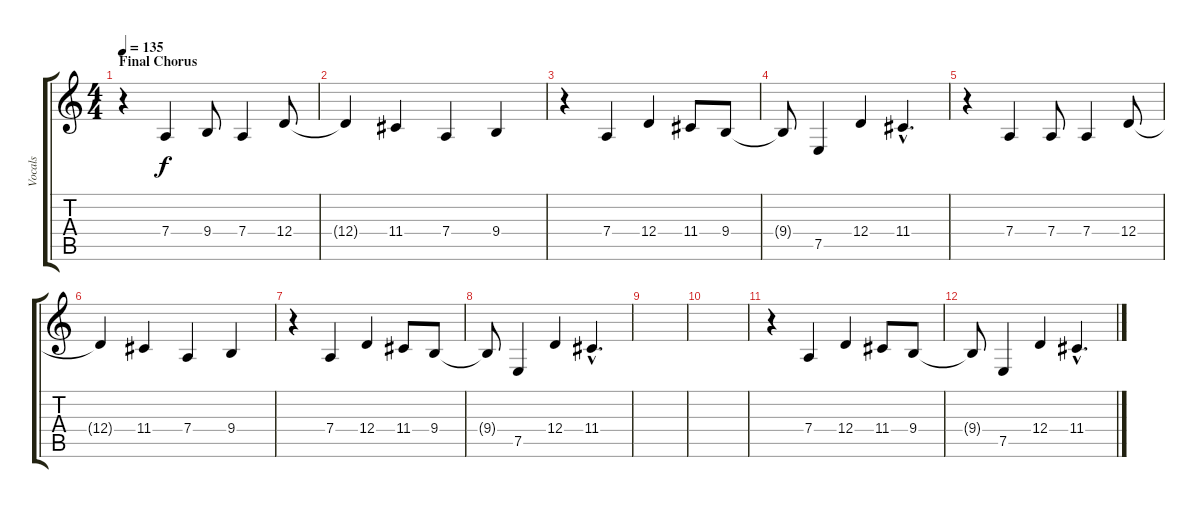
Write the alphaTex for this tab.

\track ("Vocals" "Vocals") {instrument synthvoice}
\staff {score tabs}
\tuning (E4 B3 G3 D3 A2 E2) {hide}
\ts (4 4)
\section ("" "Final Chorus")
\tempo 135
\clef g2
\ks c
r.4{dy f} 7.4.4 9.4.8 7.4.4 12.4.8 |
12.4{t}.4 11.4.4 7.4.4 9.4.4 |
r.4 7.4.4 12.4.4 11.4.8 9.4.8 |
9.4{t}.8 7.5.4 12.4.4 11.4{hac}.4{d} |
r.4 7.4.4 7.4.8 7.4.4 12.4.8 |
12.4{t}.4 11.4.4 7.4.4 9.4.4 |
r.4 7.4.4 12.4.4 11.4.8 9.4.8 |
9.4{t}.8 7.5.4 12.4.4 11.4{hac}.4{d} |
|
|
r.4 7.4.4 12.4.4 11.4.8 9.4.8 |
9.4{t}.8 7.5.4 12.4.4 11.4{hac}.4{d}
